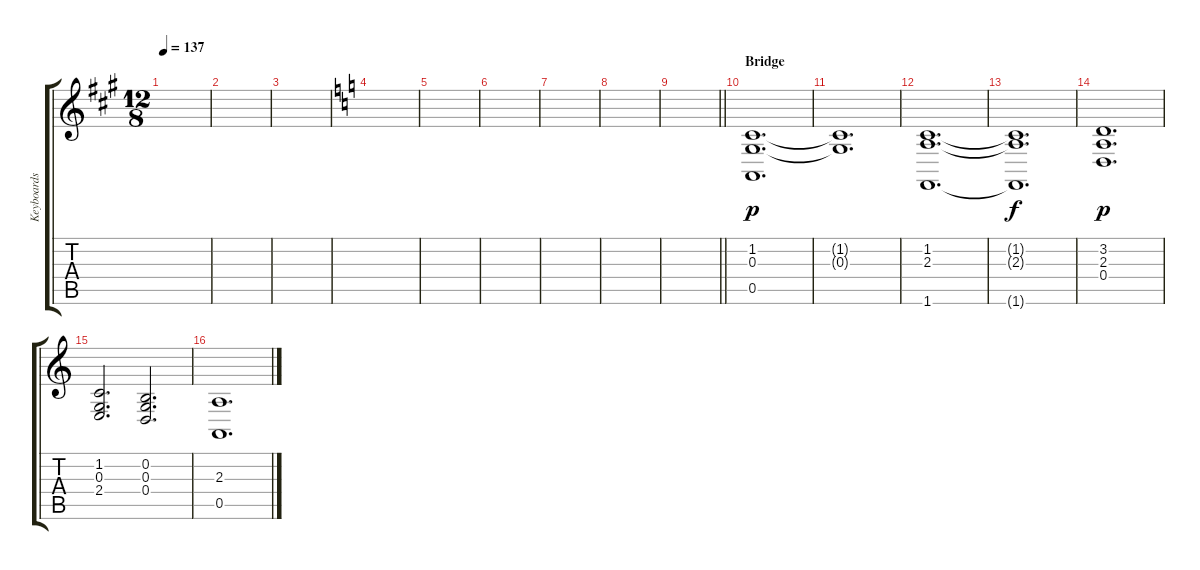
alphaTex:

\track ("Keyboards" "Keyboards") {instrument lead2sawtooth bank 255}
\staff {score tabs}
\tuning (E4 B3 G3 D3 A2 E2) {hide}
\ts (12 8)
\tempo 137
\clef g2
\ks a
|
|
|
\ks c
|
|
|
|
|
\barLineRight lightlight
|
\section ("" "Bridge")
(1.2 0.3 0.5).1{d dy p} |
(1.2{t} 0.3{t}).1{d} |
(1.2 2.3 1.6).1{d} |
(1.2{t} 2.3{t} 1.6{t}).1{d dy f} |
(3.2 2.3 0.4).1{d dy p} |
(1.2 0.3 2.4).2{d} (0.2 0.3 0.4).2{d} |
(2.3 0.5).1{d}
